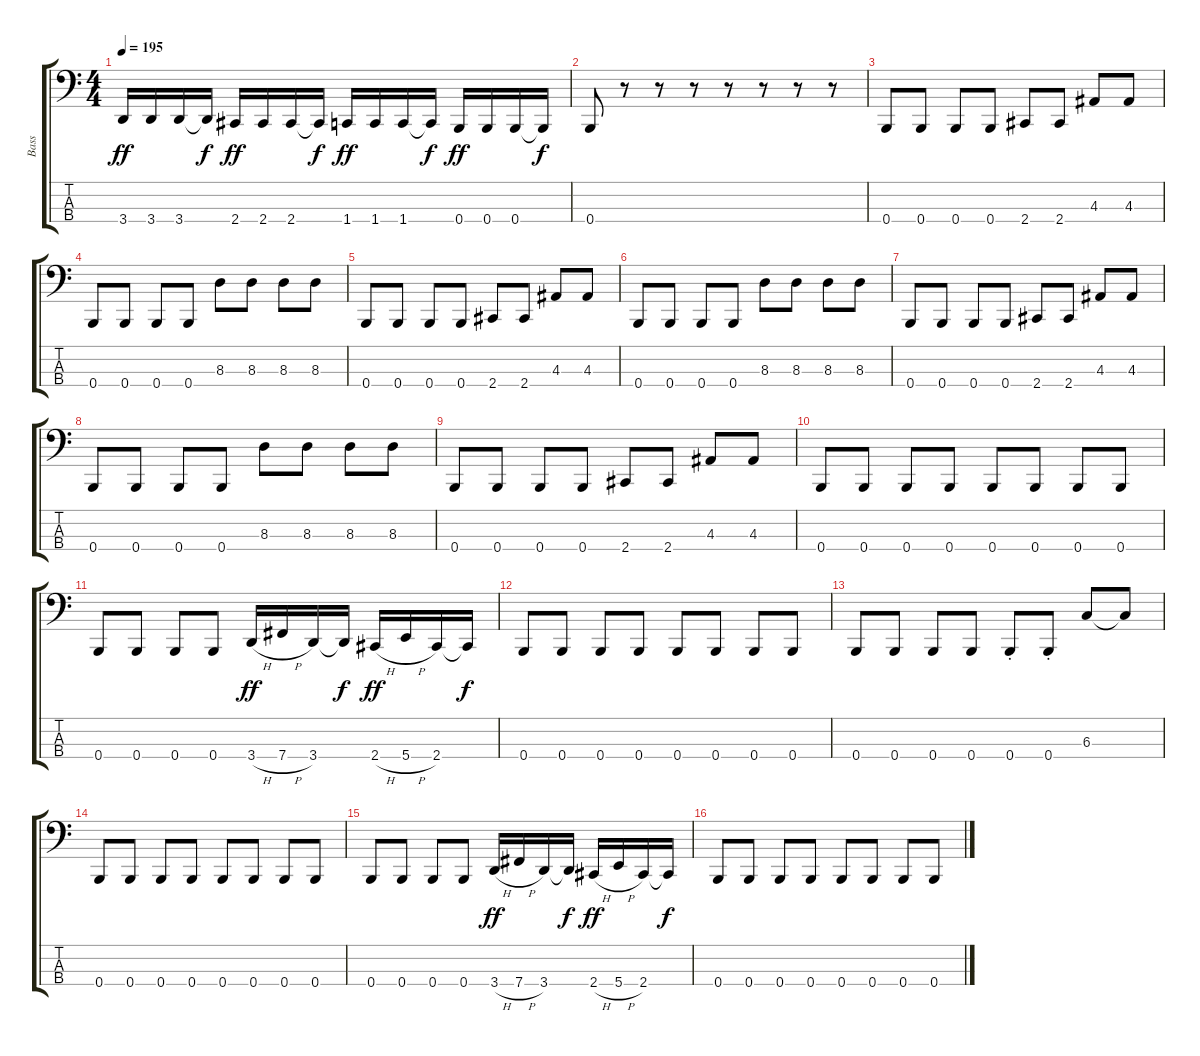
\track ("Bass" "Bass") {instrument electricbasspick}
\staff {score tabs}
\tuning (E2 B1 Gb1 B0) {hide}
\ts (4 4)
\tempo 195
\clef f4
\ks c
3.4.16{dy ff} 3.4.16 3.4.16 3.4{t}.16{dy f} 2.4.16{dy ff} 2.4.16 2.4.16 2.4{t}.16{dy f} 1.4.16{dy ff} 1.4.16 1.4.16 1.4{t}.16{dy f} 0.4.16{dy ff} 0.4.16 0.4.16 0.4{t}.16{dy f} |
0.4.8 r.8 r.8 r.8 r.8 r.8 r.8 r.8 |
0.4.8 0.4.8 0.4.8 0.4.8 2.4.8 2.4.8 4.3.8 4.3.8 |
0.4.8 0.4.8 0.4.8 0.4.8 8.3.8 8.3.8 8.3.8 8.3.8 |
0.4.8 0.4.8 0.4.8 0.4.8 2.4.8 2.4.8 4.3.8 4.3.8 |
0.4.8 0.4.8 0.4.8 0.4.8 8.3.8 8.3.8 8.3.8 8.3.8 |
0.4.8 0.4.8 0.4.8 0.4.8 2.4.8 2.4.8 4.3.8 4.3.8 |
0.4.8 0.4.8 0.4.8 0.4.8 8.3.8 8.3.8 8.3.8 8.3.8 |
0.4.8 0.4.8 0.4.8 0.4.8 2.4.8 2.4.8 4.3.8 4.3.8 |
0.4.8 0.4.8 0.4.8 0.4.8 0.4.8 0.4.8 0.4.8 0.4.8 |
0.4.8 0.4.8 0.4.8 0.4.8 3.4{h}.16{dy ff} 7.4{h}.16 3.4.16 3.4{t}.16{dy f} 2.4{h}.16{dy ff} 5.4{h}.16 2.4.16 2.4{t}.16{dy f} |
0.4.8 0.4.8 0.4.8 0.4.8 0.4.8 0.4.8 0.4.8 0.4.8 |
0.4.8 0.4.8 0.4.8 0.4.8 0.4{st}.8 0.4{st}.8 6.3.8 6.3{t}.8 |
0.4.8 0.4.8 0.4.8 0.4.8 0.4.8 0.4.8 0.4.8 0.4.8 |
0.4.8 0.4.8 0.4.8 0.4.8 3.4{h}.16{dy ff} 7.4{h}.16 3.4.16 3.4{t}.16{dy f} 2.4{h}.16{dy ff} 5.4{h}.16 2.4.16 2.4{t}.16{dy f} |
0.4.8 0.4.8 0.4.8 0.4.8 0.4.8 0.4.8 0.4.8 0.4.8
